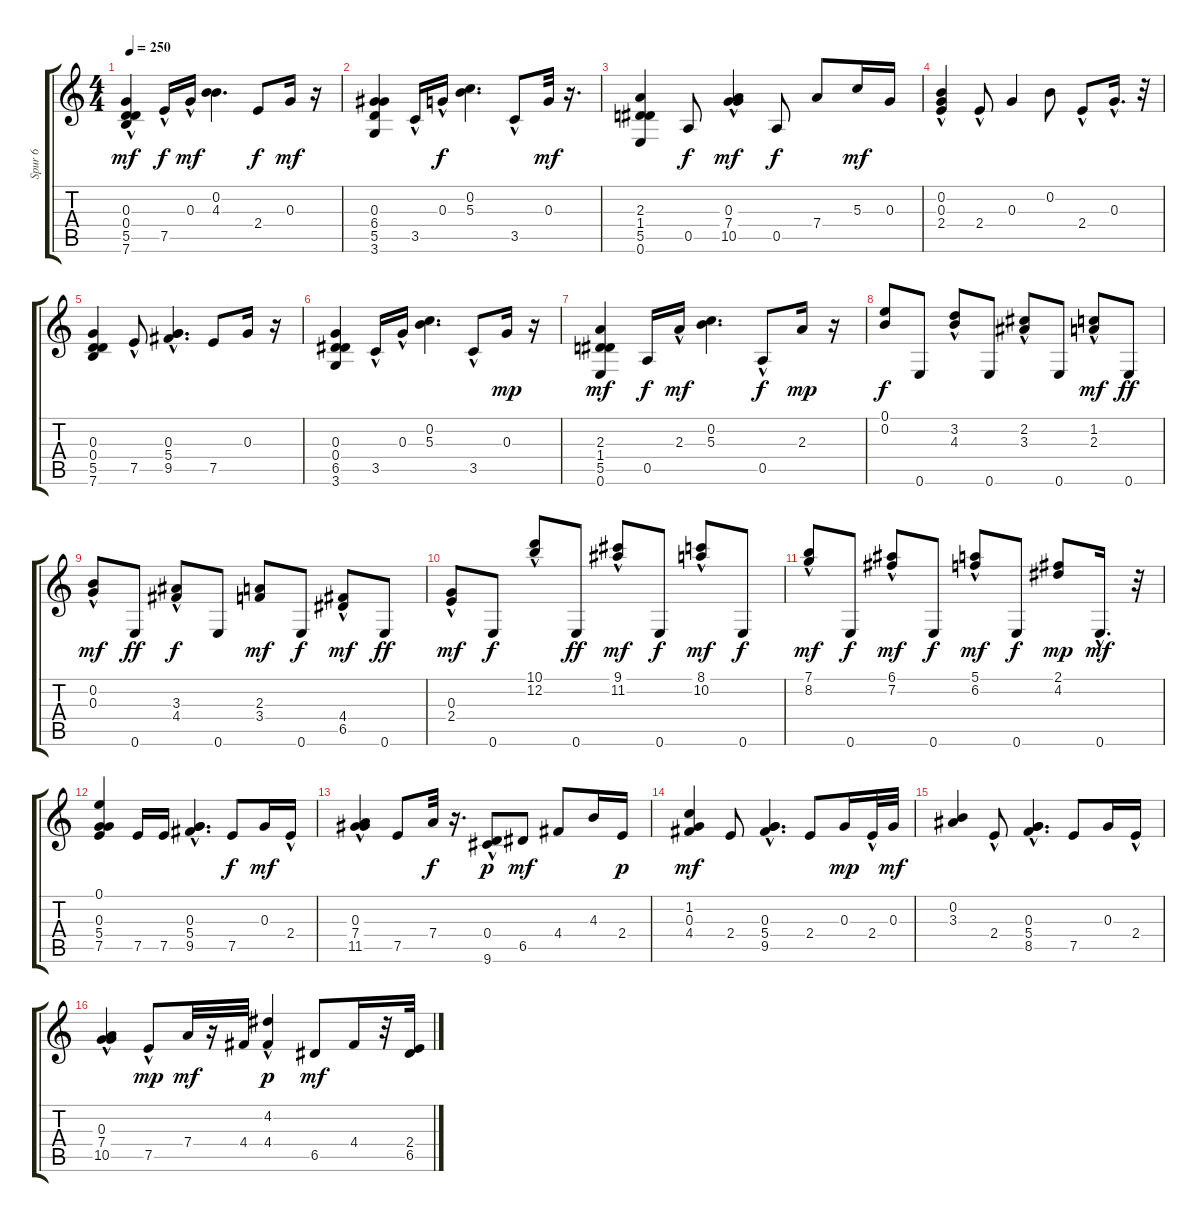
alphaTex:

\track ("Spur 6" "Spur 6") {instrument acousticguitarnylon}
\staff {score tabs}
\tuning (E4 B3 G3 D3 A2 E2) {hide}
\ts (4 4)
\tempo 250
\clef g2
\ks c
(0.3 0.4 5.5 7.6{hac}).4{dy mf} 7.5{hac}.16{dy f} 0.3{hac}.16{dy mf} (0.2 4.3).4{d} 2.4.8{dy f} 0.3.16{dy mf} r.16 |
(0.3 6.4 5.5 3.6).4 3.5{hac}.16 0.3{hac}.16{dy f} (0.2 5.3).4{d} 3.5{hac}.8 0.3.32{dy mf} r.16{d} |
(2.3 1.4 5.5 0.6).4 0.5.8{dy f} (0.3 7.4 10.5{hac}).4{dy mf} 0.5.8{dy f} 7.4.8 5.3.16{dy mf} 0.3.16 |
(0.2{hac} 0.3{hac} 2.4).4 2.4{hac}.8 0.3.4 0.2.8 2.4{hac}.8 0.3{hac}.16{d} r.32 |
(0.3 0.4 5.5 7.6).4 7.5{hac}.8 (0.3{hac} 5.4 9.5{hac}).4{d} 7.5.8 0.3.16 r.16 |
(0.3 0.4 6.5 3.6).4 3.5{hac}.16 0.3{hac}.16 (0.2 5.3).4{d} 3.5{hac}.8 0.3.16{dy mp} r.16 |
(2.3 1.4 5.5 0.6).4{dy mf} 0.5.16{dy f} 2.3{hac}.16{dy mf} (0.2 5.3).4{d} 0.5{hac}.8{dy f} 2.3.16{dy mp} r.16 |
(0.1 0.2).8{dy f} 0.6.8 (3.2{hac} 4.3).8 0.6.8 (2.2{hac} 3.3{hac}).8 0.6.8 (1.2{hac} 2.3{hac}).8{dy mf} 0.6.8{dy ff} |
(0.2 0.3{hac}).8{dy mf} 0.6.8{dy ff} (3.3{hac} 4.4{hac}).8{dy f} 0.6.8 (2.3 3.4).8{dy mf} 0.6.8{dy f} (4.4{hac} 6.5).8{dy mf} 0.6.8{dy ff} |
(0.3 2.4{hac}).8{dy mf} 0.6.8{dy f} (10.1{hac} 12.2).8 0.6.8{dy ff} (9.1{hac} 11.2{hac}).8{dy mf} 0.6.8{dy f} (8.1{hac} 10.2).8{dy mf} 0.6.8{dy f} |
(7.1 8.2{hac}).8{dy mf} 0.6.8{dy f} (6.1{hac} 7.2).8{dy mf} 0.6.8{dy f} (5.1{hac} 6.2{hac}).8{dy mf} 0.6.8{dy f} (2.1 4.2).8{dy mp} 0.6{hac}.16{d dy mf} r.32 |
(0.1 0.3 5.4 7.5).4 7.5.16 7.5.16 (0.3{hac} 5.4 9.5).4{d} 7.5.8{dy f} 0.3.16{dy mf} 2.4{hac}.16 |
(0.3{hac} 7.4 11.5{hac}).4 7.5.8 7.4.32{dy f} r.16{d} (0.4{hac} 9.6{hac}).8{dy p} 6.5.8{dy mf} 4.4.8 4.3.16 2.4.16{dy p} |
(1.2 0.3 4.4).4{dy mf} 2.4.8 (0.3{hac} 5.4 9.5).4{d} 2.4.8 0.3.16{dy mp} 2.4{hac}.32 0.3.32{dy mf} |
(0.2 3.3).4 2.4{hac}.8 (0.3{hac} 5.4 8.5).4{d} 7.5.8 0.3.16 2.4{hac}.16 |
(0.3{hac} 7.4 10.5{hac}).4 7.5{hac}.8{dy mp} 7.4.32{dy mf} r.16 4.4.32 (4.2{hac} 4.4{hac}).4{dy p} 6.5.8{dy mf} 4.4.16 r.32 (2.4 6.5).32
